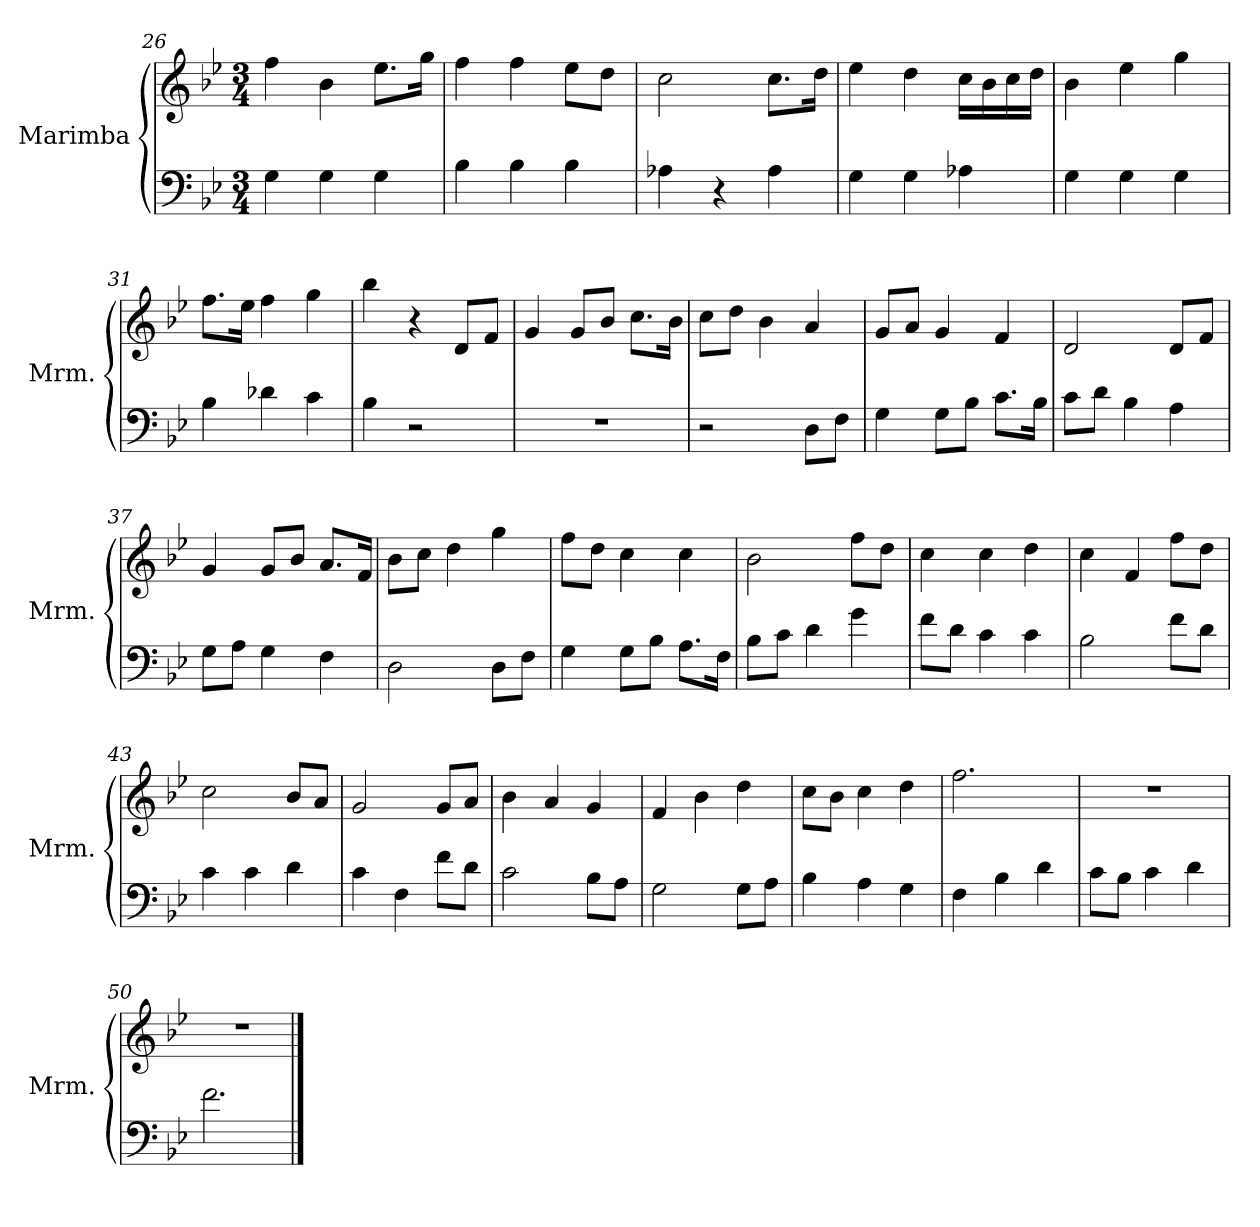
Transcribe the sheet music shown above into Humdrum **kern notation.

**kern	**kern
*part1	*part1
*staff2	*staff1
*I"Marimba	*
*I'Mrm.	*
*clefF4	*clefG2
*k[b-e-]	*k[b-e-]
*M3/4	*M3/4
=26	=26
4G\	4ff\
4G\	4b-\
4G\	8.ee-\L
.	16gg\Jk
!!LO:LB:g=z
=27	=27
4B-\	4ff\
4B-\	4ff\
4B-\	8ee-\L
.	8dd\J
=28	=28
4A-X\	2cc\
4r	.
4A-\	8.cc\L
.	16dd\Jk
=29	=29
4G\	4ee-\
4G\	4dd\
4A-X\	16cc\LL
.	16b-\
.	16cc\
.	16dd\JJ
=30	=30
4G\	4b-\
4G\	4ee-\
4G\	4gg\
=31	=31
4B-\	8.ff\L
.	16ee-\Jk
4d-X\	4ff\
4c\	4gg\
=32	=32
4B-\	4bb-\
2r	4r
.	8d/L
.	8f/J
=33	=33
2.r	4g/
.	8g/L
.	8b-/J
.	8.cc\L
.	16b-\Jk
=34	=34
2r	8cc\L
.	8dd\J
.	4b-\
8D\L	4a/
8F\J	.
!!LO:PB:g=z
=35	=35
4G\	8g/L
.	8a/J
8G\L	4g/
8B-\J	.
8.c\L	4f/
16B-\Jk	.
=36	=36
8c\L	2d/
8d\J	.
4B-\	.
4A\	8d/L
.	8f/J
=37	=37
8G\L	4g/
8A\J	.
4G\	8g/L
.	8b-/J
4F\	8.a/L
.	16f/Jk
=38	=38
2D\	8b-\L
.	8cc\J
.	4dd\
8D\L	4gg\
8F\J	.
=39	=39
4G\	8ff\L
.	8dd\J
8G\L	4cc\
8B-\J	.
8.A\L	4cc\
16F\Jk	.
=40	=40
8B-\L	2b-\
8c\J	.
4d\	.
4g\	8ff\L
.	8dd\J
!!LO:LB:g=z
=41	=41
8f\L	4cc\
8d\J	.
4c\	4cc\
4c\	4dd\
=42	=42
2B-\	4cc\
.	4f/
8f\L	8ff\L
8d\J	8dd\J
=43	=43
4c\	2cc\
4c\	.
4d\	8b-/L
.	8a/J
=44	=44
4c\	2g/
4F\	.
8f\L	8g/L
8d\J	8a/J
=45	=45
2c\	4b-\
.	4a/
8B-\L	4g/
8A\J	.
=46	=46
2G\	4f/
.	4b-\
8G\L	4dd\
8A\J	.
=47	=47
4B-\	8cc\L
.	8b-\J
4A\	4cc\
4G\	4dd\
=48	=48
4F\	2.ff\
4B-\	.
4d\	.
!!LO:LB:g=z
=49	=49
8c\L	2.r
8B-\J	.
4c\	.
4d\	.
=50	=50
2.f\	2.r
==	==
*-	*-
